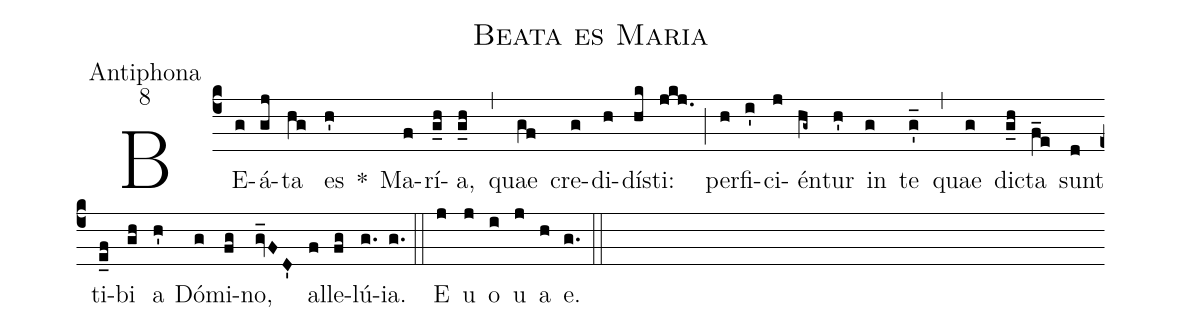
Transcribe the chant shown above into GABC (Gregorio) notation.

name:Beata es Maria;
office-part:Antiphona;
mode:8;
%%
(c4) BE(g)á(gj)ta(hg) es(h') *() Ma(f)rí(g_h)a,(g_h) (,) quae(gf) cre(g)di(h)dí(hk)sti:(jkj.) (;) per(h)fi(i')ci(j)én(hg~)tur(h') in(g) te(g'_) (,) quae(g) di(g_h)cta(f_e) sunt(d) ti(e_f)bi(gh) a(h') Dó(g)mi(fg)no,(gv_FD') al(f)le(fg)lú(g.)ia.(g.) (::) <eu>E(j) u(j) o(i) u(j) a(h) e.</eu>(g.) (::)
